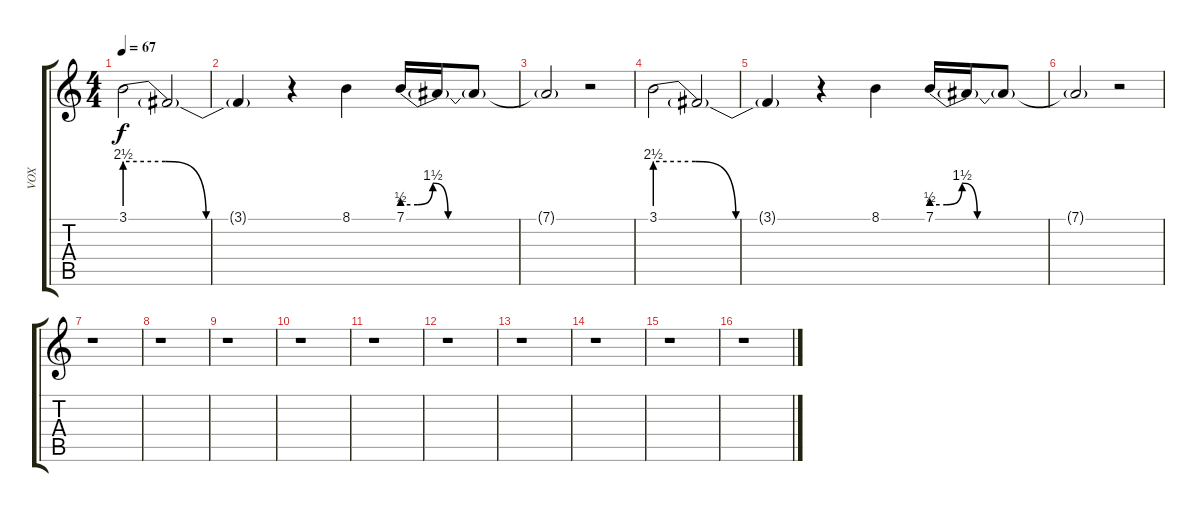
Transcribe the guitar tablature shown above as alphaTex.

\track ("VOX" "VOX") {instrument lead2sawtooth}
\staff {score tabs}
\tuning (Eb4 Bb3 Gb3 Db3 Ab2 Eb2) {hide}
\ts (4 4)
\tempo 67
\clef g2
\ks c
3.1{be (custom 0 10 15 10 30 0 40 0 60 0)}.2{dy f volume 9} 3.1{t}.2 |
3.1{t}.4 r.4 8.1.4 7.1{be (custom 0 2 5 2 10 6 15 0 20 0 60 0)}.16 7.1{t}.16 7.1{t}.8 |
7.1{t}.2 r.2 |
3.1{be (custom 0 10 15 10 30 0 40 0 60 0)}.2 3.1{t}.2 |
3.1{t}.4 r.4 8.1.4 7.1{be (custom 0 2 5 2 10 6 15 0 20 0 60 0)}.16 7.1{t}.16 7.1{t}.8 |
7.1{t}.2 r.2 |
r.1 |
r.1 |
r.1 |
r.1 |
r.1 |
r.1 |
r.1 |
r.1 |
r.1 |
r.1
